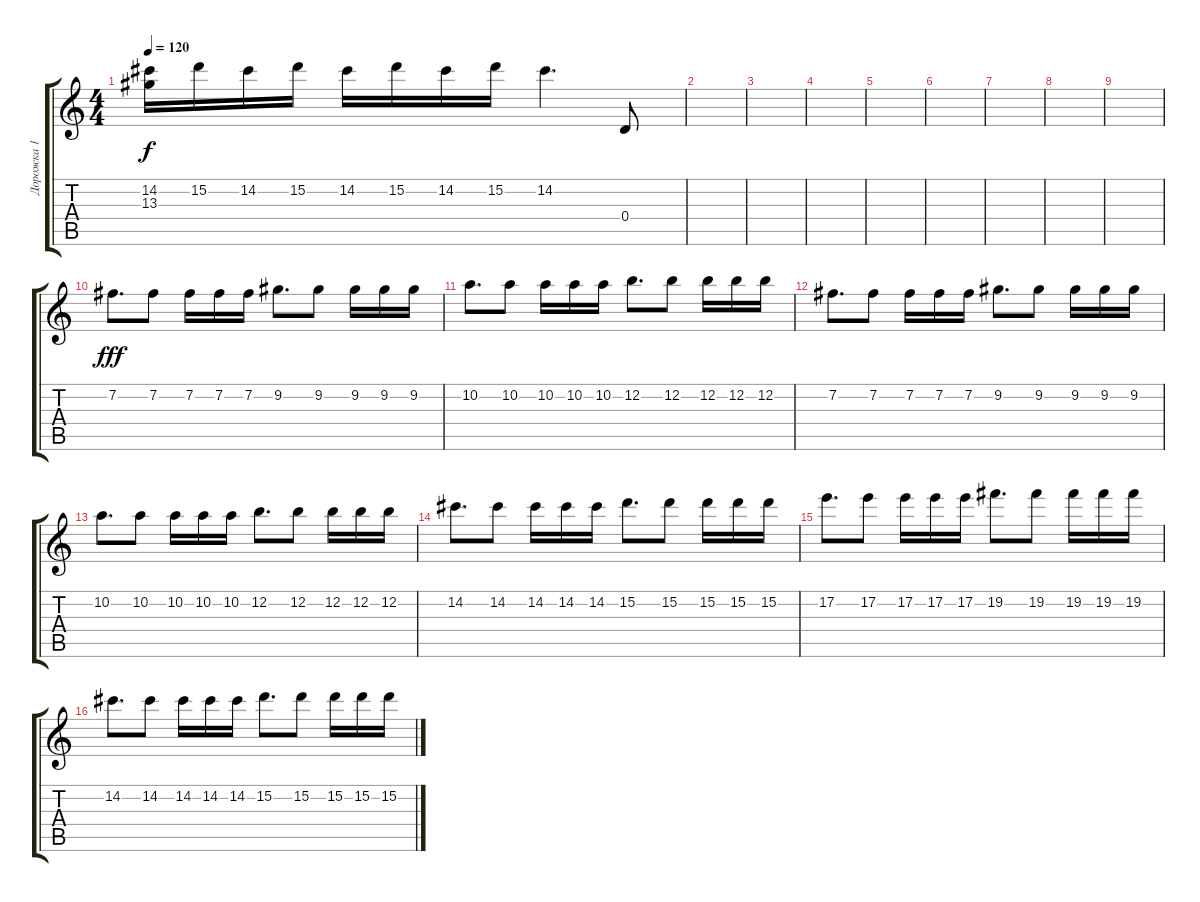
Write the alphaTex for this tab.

\track ("Дорожка 1" "Дорожка 1") {instrument distortionguitar}
\staff {score tabs}
\tuning (E4 B3 G3 D3 A2 E2) {hide}
\ts (4 4)
\tempo 120
\clef g2
\ks c
(14.2 13.3{t}).16{dy f} 15.2.16{instrument distortionguitar} 14.2.16 15.2.16 14.2.16 15.2.16 14.2.16 15.2.16 14.2.4{d} 0.4.8 |
|
|
|
|
|
|
|
|
7.2.8{d dy fff} 7.2.8 7.2.16 7.2.16 7.2.16 9.2.8{d} 9.2.8 9.2.16 9.2.16 9.2.16 |
10.2.8{d} 10.2.8 10.2.16 10.2.16 10.2.16 12.2.8{d} 12.2.8 12.2.16 12.2.16 12.2.16 |
7.2.8{d} 7.2.8 7.2.16 7.2.16 7.2.16 9.2.8{d} 9.2.8 9.2.16 9.2.16 9.2.16 |
10.2.8{d} 10.2.8 10.2.16 10.2.16 10.2.16 12.2.8{d} 12.2.8 12.2.16 12.2.16 12.2.16 |
14.2.8{d} 14.2.8 14.2.16 14.2.16 14.2.16 15.2.8{d} 15.2.8 15.2.16 15.2.16 15.2.16 |
17.2.8{d} 17.2.8 17.2.16 17.2.16 17.2.16 19.2.8{d} 19.2.8 19.2.16 19.2.16 19.2.16 |
14.2.8{d} 14.2.8 14.2.16 14.2.16 14.2.16 15.2.8{d} 15.2.8 15.2.16 15.2.16 15.2.16
